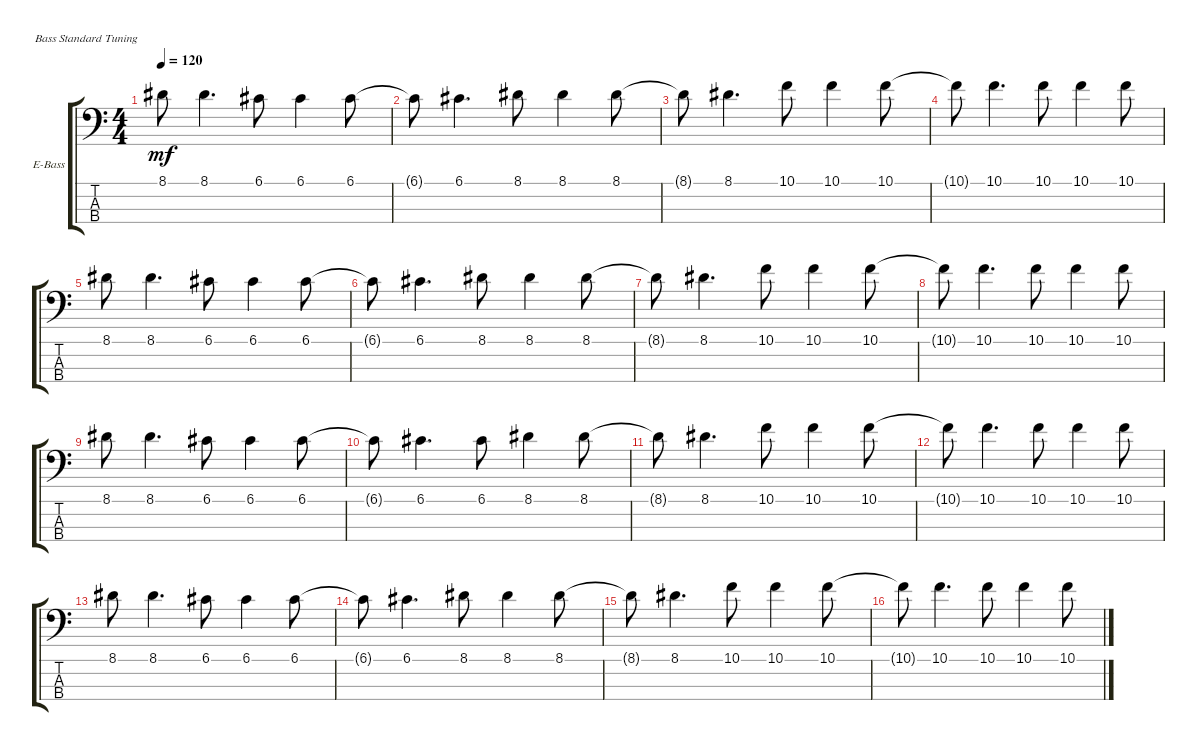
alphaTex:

\defaultSystemsLayout 4
\bracketExtendMode groupsimilarinstruments
\firstSystemTrackNameOrientation horizontal
\otherSystemsTrackNameOrientation horizontal
\track ("Electric Bass" "E-Bass") {instrument electricbassfinger}
\staff {score tabs}
\tuning (G2 D2 A1 E1)
\ts (4 4)
\tempo 120
\clef f4
\scale
0.333333
\ks c
8.1.8{dy mf} 8.1.4{d} 6.1.8 6.1.4 6.1.8 |
\scale
0.333333 6.1{t}.8 6.1.4{d} 8.1.8 8.1.4 8.1.8 |
\scale
0.333333 8.1{t}.8 8.1.4{d} 10.1.8 10.1.4 10.1.8 |
\scale
0.333333 10.1{t}.8 10.1.4{d} 10.1.8 10.1.4 10.1.8 |
\scale
0.333333 8.1.8 8.1.4{d} 6.1.8 6.1.4 6.1.8 |
\scale
0.333333 6.1{t}.8 6.1.4{d} 8.1.8 8.1.4 8.1.8 |
\scale
0.333333 8.1{t}.8 8.1.4{d} 10.1.8 10.1.4 10.1.8 |
\scale
0.333333 10.1{t}.8 10.1.4{d} 10.1.8 10.1.4 10.1.8 |
\scale
0.333333 8.1.8 8.1.4{d} 6.1.8 6.1.4 6.1.8 |
\scale
0.333333 6.1{t}.8 6.1.4{d} 6.1.8 8.1.4 8.1.8 |
\scale
0.333333 8.1{t}.8 8.1.4{d} 10.1.8 10.1.4 10.1.8 |
\scale
0.333333 10.1{t}.8 10.1.4{d} 10.1.8 10.1.4 10.1.8 |
\scale
0.333333 8.1.8 8.1.4{d} 6.1.8 6.1.4 6.1.8 |
\scale
0.333333 6.1{t}.8 6.1.4{d} 8.1.8 8.1.4 8.1.8 |
\scale
0.333333 8.1{t}.8 8.1.4{d} 10.1.8 10.1.4 10.1.8 |
\scale
0.333333 10.1{t}.8 10.1.4{d} 10.1.8 10.1.4 10.1.8
